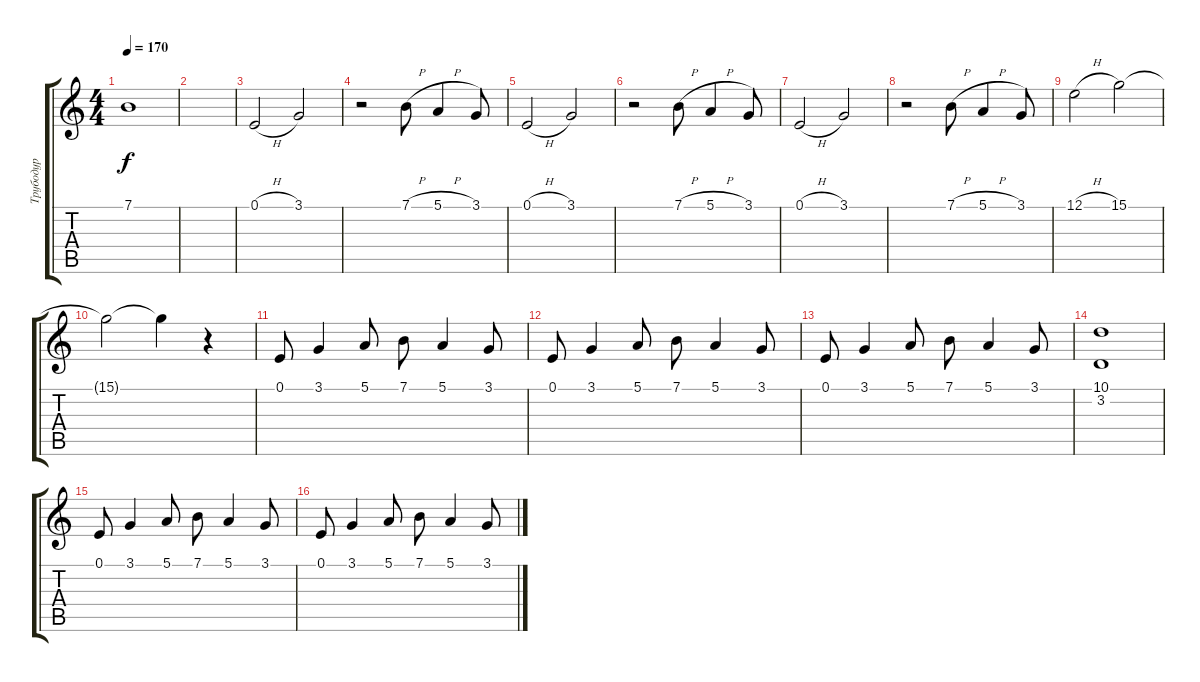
\track ("Трубодур" "Трубодур") {instrument altosax}
\staff {score tabs}
\tuning (E4 B3 G3 D3 A2 E2) {hide}
\ts (4 4)
\tempo 170
\clef g2
\ks c
7.1{t}.1{dy f} |
|
0.1{h}.2 3.1.2 |
r.2 7.1{h}.8 5.1{h}.4 3.1.8 |
0.1{h}.2 3.1.2 |
r.2 7.1{h}.8 5.1{h}.4 3.1.8 |
0.1{h}.2 3.1.2 |
r.2 7.1{h}.8 5.1{h}.4 3.1.8 |
12.1{h}.2 15.1.2 |
15.1{t}.2 15.1{t}.4 r.4 |
0.1.8 3.1.4 5.1.8 7.1.8 5.1.4 3.1.8 |
0.1.8 3.1.4 5.1.8 7.1.8 5.1.4 3.1.8 |
0.1.8 3.1.4 5.1.8 7.1.8 5.1.4 3.1.8 |
(10.1 3.2).1 |
0.1.8 3.1.4 5.1.8 7.1.8 5.1.4 3.1.8 |
0.1.8 3.1.4 5.1.8 7.1.8 5.1.4 3.1.8
